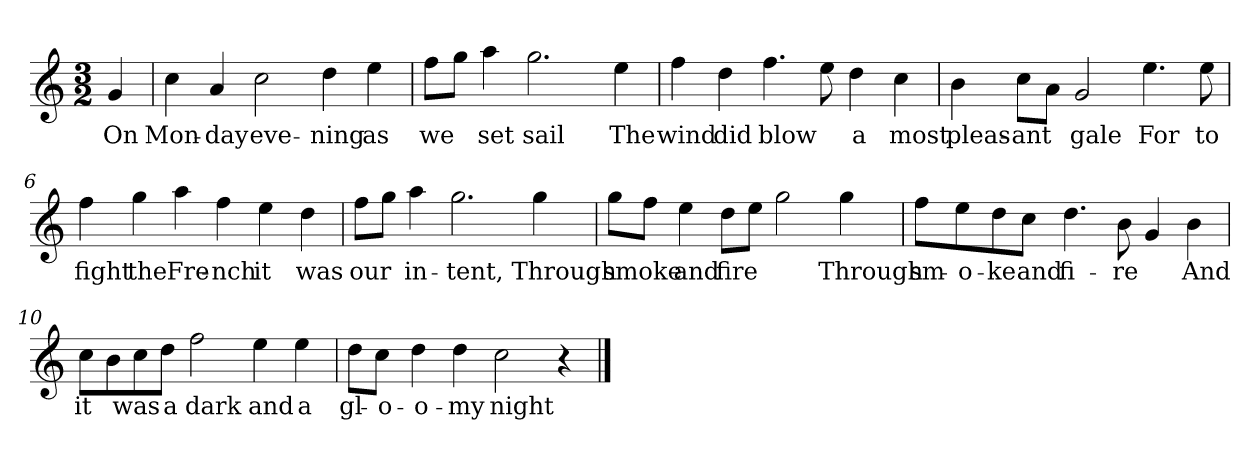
**kern	**text
*part1	*part1
*staff1	*staff1
*clefG2	*
*k[]	*
*M3/2	*
=1	=1
!	!LO:LY:b
4g/	On
=2	=2
!	!LO:LY:b
4cc\	Mon-
!	!LO:LY:b
4a/	-day
!	!LO:LY:b
2cc\	eve-
!	!LO:LY:b
4dd\	-ning
!	!LO:LY:b
4ee\	as
=3	=3
!	!LO:LY:b
8ff\L	we
8gg\J	.
!	!LO:LY:b
4aa\	set
!	!LO:LY:b
2.gg\	sail
!	!LO:LY:b
4ee\	The
=4	=4
!	!LO:LY:b
4ff\	wind
!	!LO:LY:b
4dd\	did
!	!LO:LY:b
4.ff\	blow
8ee\	.
!	!LO:LY:b
4dd\	a
!	!LO:LY:b
4cc\	most
=5	=5
!	!LO:LY:b
4b\	pleas-
!	!LO:LY:b
8cc\L	-ant
8a\J	.
!	!LO:LY:b
2g/	gale
!	!LO:LY:b
4.ee\	For
!	!LO:LY:b
8ee\	to
!!LO:LB:g=z
=6	=6
!	!LO:LY:b
4ff\	fight
!	!LO:LY:b
4gg\	the
!	!LO:LY:b
4aa\	Fre-
!	!LO:LY:b
4ff\	-nch
!	!LO:LY:b
4ee\	it
!	!LO:LY:b
4dd\	was
=7	=7
!	!LO:LY:b
8ff\L	our
8gg\J	.
!	!LO:LY:b
4aa\	in-
!	!LO:LY:b
2.gg\	-tent,
!	!LO:LY:b
4gg\	Through
=8	=8
!	!LO:LY:b
8gg\L	smoke
8ff\J	.
!	!LO:LY:b
4ee\	and
!	!LO:LY:b
8dd\L	fire
8ee\J	.
2gg\	.
!	!LO:LY:b
4gg\	Through
!!LO:LB:g=z
=9	=9
!	!LO:LY:b
8ff\L	sm-
!	!LO:LY:b
8ee\	-o-
!	!LO:LY:b
8dd\	-ke
!	!LO:LY:b
8cc\J	and
!	!LO:LY:b
4.dd\	fi-
!	!LO:LY:b
8b\	-re
4g/	.
!	!LO:LY:b
4b\	And
=10	=10
!	!LO:LY:b
8cc\L	it
8b\	.
!	!LO:LY:b
8cc\	was
!	!LO:LY:b
8dd\J	a
!	!LO:LY:b
2ff\	dark
!	!LO:LY:b
4ee\	and
!	!LO:LY:b
4ee\	a
=11	=11
!	!LO:LY:b
8dd\L	gl-
!	!LO:LY:b
8cc\J	-o-
!	!LO:LY:b
4dd\	-o-
!	!LO:LY:b
4dd\	-my
!	!LO:LY:b
2cc\	night
4r	.
==	==
*-	*-
